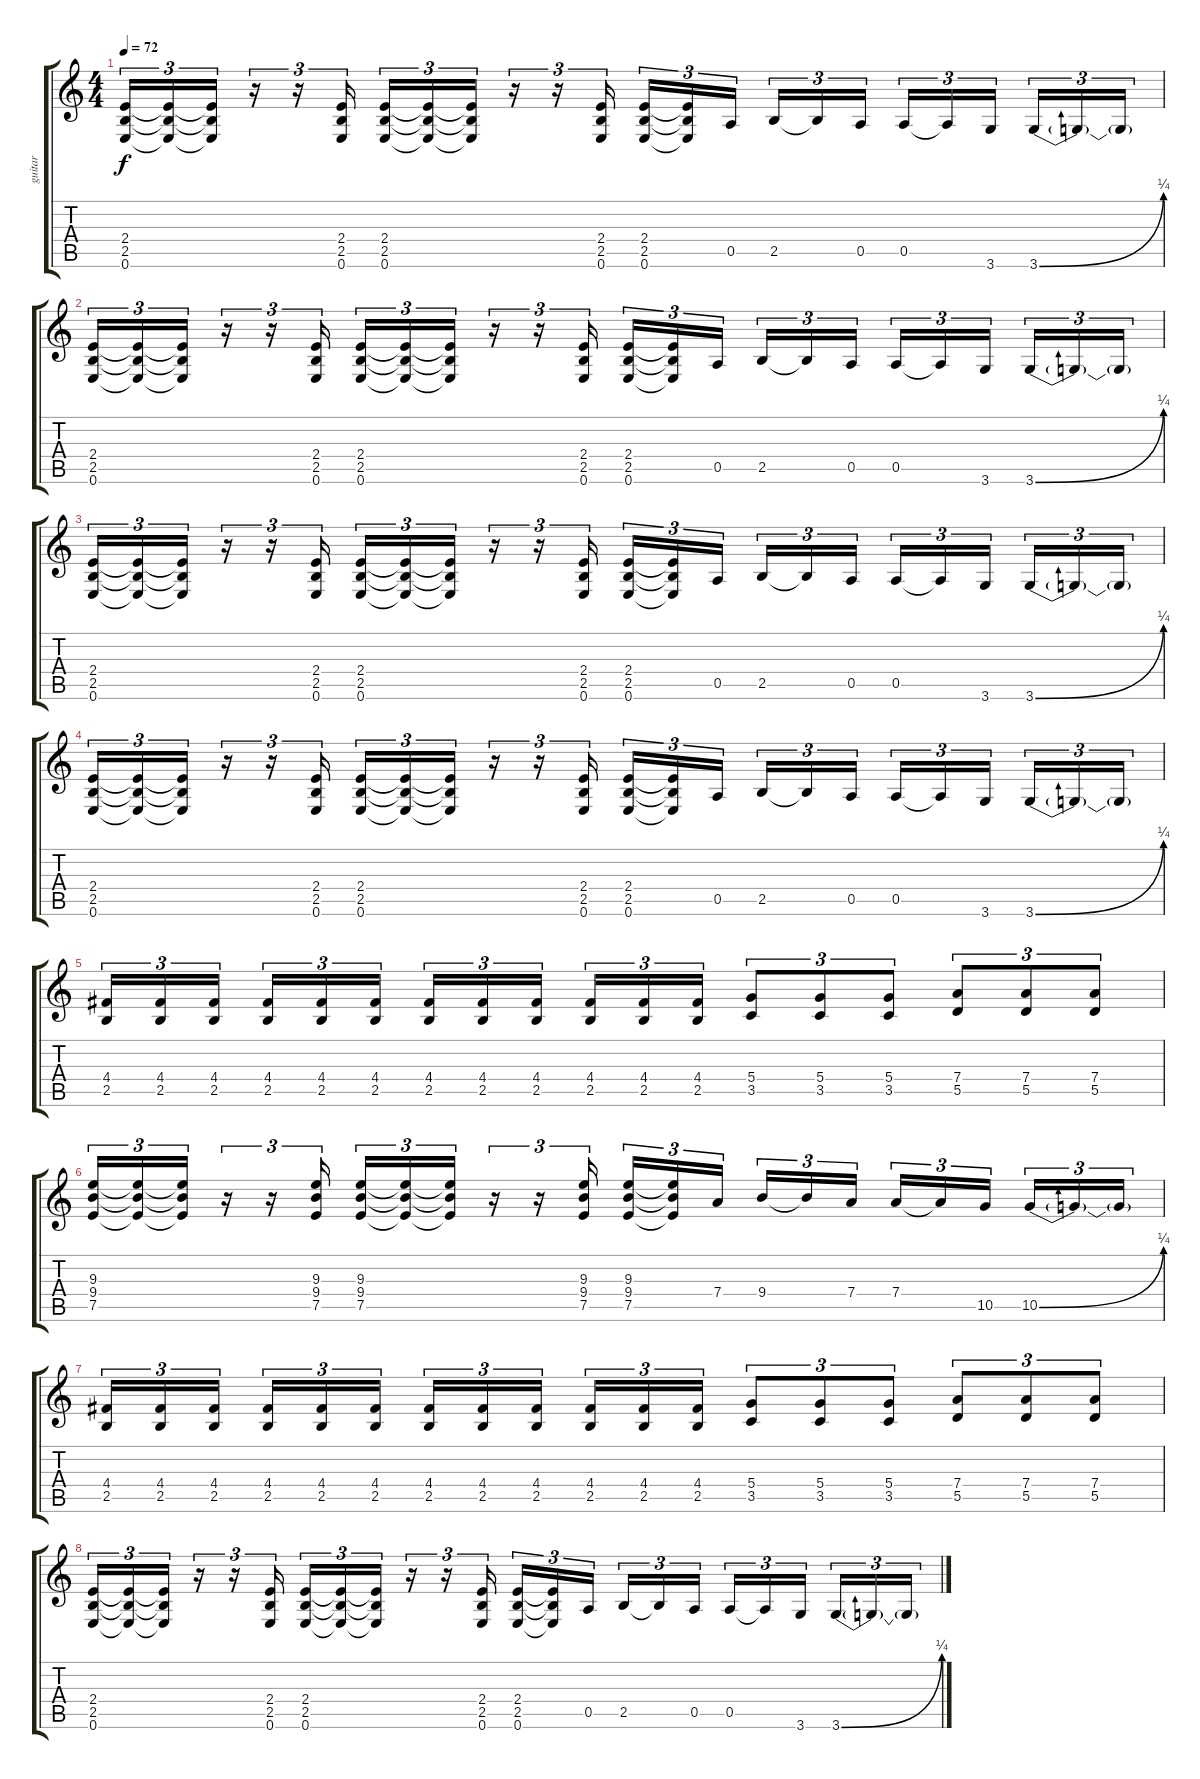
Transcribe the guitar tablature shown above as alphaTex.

\track ("guitar" "guitar") {instrument acousticguitarsteel}
\staff {score tabs}
\tuning (E4 B3 G3 D3 A2 E2) {hide}
\ts (4 4)
\tempo 72
\clef g2
\ks c
(2.4 2.5 0.6).16{tu (3 2) dy f instrument overdrivenguitar} (2.4{t} 2.5{t} 0.6{t}).16{tu (3 2)} (2.4{t} 2.5{t} 0.6{t}).16{tu (3 2)} r.16{tu (3 2)} r.16{tu (3 2)} (2.4 2.5 0.6).16{tu (3 2)} (2.4 2.5 0.6).16{tu (3 2)} (2.4{t} 2.5{t} 0.6{t}).16{tu (3 2)} (2.4{t} 2.5{t} 0.6{t}).16{tu (3 2)} r.16{tu (3 2)} r.16{tu (3 2)} (2.4 2.5 0.6).16{tu (3 2)} (2.4 2.5 0.6).16{tu (3 2)} (2.4{t} 2.5{t} 0.6{t}).16{tu (3 2)} 0.5.16{tu (3 2) beam splitsecondary} 2.5.16{tu (3 2)} 2.5{t}.16{tu (3 2)} 0.5.16{tu (3 2)} 0.5.16{tu (3 2)} 0.5{t}.16{tu (3 2)} 3.6.16{tu (3 2) beam splitsecondary} 3.6{be (bend 0 0 60 1)}.16{tu (3 2)} 3.6{t}.16{tu (3 2)} 3.6{t}.16{tu (3 2)} |
(2.4 2.5 0.6).16{tu (3 2)} (2.4{t} 2.5{t} 0.6{t}).16{tu (3 2)} (2.4{t} 2.5{t} 0.6{t}).16{tu (3 2)} r.16{tu (3 2)} r.16{tu (3 2)} (2.4 2.5 0.6).16{tu (3 2)} (2.4 2.5 0.6).16{tu (3 2)} (2.4{t} 2.5{t} 0.6{t}).16{tu (3 2)} (2.4{t} 2.5{t} 0.6{t}).16{tu (3 2)} r.16{tu (3 2)} r.16{tu (3 2)} (2.4 2.5 0.6).16{tu (3 2)} (2.4 2.5 0.6).16{tu (3 2)} (2.4{t} 2.5{t} 0.6{t}).16{tu (3 2)} 0.5.16{tu (3 2) beam splitsecondary} 2.5.16{tu (3 2)} 2.5{t}.16{tu (3 2)} 0.5.16{tu (3 2)} 0.5.16{tu (3 2)} 0.5{t}.16{tu (3 2)} 3.6.16{tu (3 2) beam splitsecondary} 3.6{be (bend 0 0 60 1)}.16{tu (3 2)} 3.6{t}.16{tu (3 2)} 3.6{t}.16{tu (3 2)} |
(2.4 2.5 0.6).16{tu (3 2)} (2.4{t} 2.5{t} 0.6{t}).16{tu (3 2)} (2.4{t} 2.5{t} 0.6{t}).16{tu (3 2)} r.16{tu (3 2)} r.16{tu (3 2)} (2.4 2.5 0.6).16{tu (3 2)} (2.4 2.5 0.6).16{tu (3 2)} (2.4{t} 2.5{t} 0.6{t}).16{tu (3 2)} (2.4{t} 2.5{t} 0.6{t}).16{tu (3 2)} r.16{tu (3 2)} r.16{tu (3 2)} (2.4 2.5 0.6).16{tu (3 2)} (2.4 2.5 0.6).16{tu (3 2)} (2.4{t} 2.5{t} 0.6{t}).16{tu (3 2)} 0.5.16{tu (3 2) beam splitsecondary} 2.5.16{tu (3 2)} 2.5{t}.16{tu (3 2)} 0.5.16{tu (3 2)} 0.5.16{tu (3 2)} 0.5{t}.16{tu (3 2)} 3.6.16{tu (3 2) beam splitsecondary} 3.6{be (bend 0 0 60 1)}.16{tu (3 2)} 3.6{t}.16{tu (3 2)} 3.6{t}.16{tu (3 2)} |
(2.4 2.5 0.6).16{tu (3 2)} (2.4{t} 2.5{t} 0.6{t}).16{tu (3 2)} (2.4{t} 2.5{t} 0.6{t}).16{tu (3 2)} r.16{tu (3 2)} r.16{tu (3 2)} (2.4 2.5 0.6).16{tu (3 2)} (2.4 2.5 0.6).16{tu (3 2)} (2.4{t} 2.5{t} 0.6{t}).16{tu (3 2)} (2.4{t} 2.5{t} 0.6{t}).16{tu (3 2)} r.16{tu (3 2)} r.16{tu (3 2)} (2.4 2.5 0.6).16{tu (3 2)} (2.4 2.5 0.6).16{tu (3 2)} (2.4{t} 2.5{t} 0.6{t}).16{tu (3 2)} 0.5.16{tu (3 2) beam splitsecondary} 2.5.16{tu (3 2)} 2.5{t}.16{tu (3 2)} 0.5.16{tu (3 2)} 0.5.16{tu (3 2)} 0.5{t}.16{tu (3 2)} 3.6.16{tu (3 2) beam splitsecondary} 3.6{be (bend 0 0 60 1)}.16{tu (3 2)} 3.6{t}.16{tu (3 2)} 3.6{t}.16{tu (3 2)} |
(4.4 2.5).16{tu (3 2)} (4.4 2.5).16{tu (3 2)} (4.4 2.5).16{tu (3 2) beam splitsecondary} (4.4 2.5).16{tu (3 2)} (4.4 2.5).16{tu (3 2)} (4.4 2.5).16{tu (3 2)} (4.4 2.5).16{tu (3 2)} (4.4 2.5).16{tu (3 2)} (4.4 2.5).16{tu (3 2) beam splitsecondary} (4.4 2.5).16{tu (3 2)} (4.4 2.5).16{tu (3 2)} (4.4 2.5).16{tu (3 2)} (5.4 3.5).8{tu (3 2)} (5.4 3.5).8{tu (3 2)} (5.4 3.5).8{tu (3 2)} (7.4 5.5).8{tu (3 2)} (7.4 5.5).8{tu (3 2)} (7.4 5.5).8{tu (3 2)} |
(9.3 9.4 7.5).16{tu (3 2)} (9.3{t} 9.4{t} 7.5{t}).16{tu (3 2)} (9.3{t} 9.4{t} 7.5{t}).16{tu (3 2)} r.16{tu (3 2)} r.16{tu (3 2)} (9.3 9.4 7.5).16{tu (3 2)} (9.3 9.4 7.5).16{tu (3 2)} (9.3{t} 9.4{t} 7.5{t}).16{tu (3 2)} (9.3{t} 9.4{t} 7.5{t}).16{tu (3 2)} r.16{tu (3 2)} r.16{tu (3 2)} (9.3 9.4 7.5).16{tu (3 2)} (9.3 9.4 7.5).16{tu (3 2)} (9.3{t} 9.4{t} 7.5{t}).16{tu (3 2)} 7.4.16{tu (3 2) beam splitsecondary} 9.4.16{tu (3 2)} 9.4{t}.16{tu (3 2)} 7.4.16{tu (3 2)} 7.4.16{tu (3 2)} 7.4{t}.16{tu (3 2)} 10.5.16{tu (3 2) beam splitsecondary} 10.5{be (bend 0 0 60 1)}.16{tu (3 2)} 10.5{t}.16{tu (3 2)} 10.5{t}.16{tu (3 2)} |
(4.4 2.5).16{tu (3 2)} (4.4 2.5).16{tu (3 2)} (4.4 2.5).16{tu (3 2) beam splitsecondary} (4.4 2.5).16{tu (3 2)} (4.4 2.5).16{tu (3 2)} (4.4 2.5).16{tu (3 2)} (4.4 2.5).16{tu (3 2)} (4.4 2.5).16{tu (3 2)} (4.4 2.5).16{tu (3 2) beam splitsecondary} (4.4 2.5).16{tu (3 2)} (4.4 2.5).16{tu (3 2)} (4.4 2.5).16{tu (3 2)} (5.4 3.5).8{tu (3 2)} (5.4 3.5).8{tu (3 2)} (5.4 3.5).8{tu (3 2)} (7.4 5.5).8{tu (3 2)} (7.4 5.5).8{tu (3 2)} (7.4 5.5).8{tu (3 2)} |
(2.4 2.5 0.6).16{tu (3 2)} (2.4{t} 2.5{t} 0.6{t}).16{tu (3 2)} (2.4{t} 2.5{t} 0.6{t}).16{tu (3 2)} r.16{tu (3 2)} r.16{tu (3 2)} (2.4 2.5 0.6).16{tu (3 2)} (2.4 2.5 0.6).16{tu (3 2)} (2.4{t} 2.5{t} 0.6{t}).16{tu (3 2)} (2.4{t} 2.5{t} 0.6{t}).16{tu (3 2)} r.16{tu (3 2)} r.16{tu (3 2)} (2.4 2.5 0.6).16{tu (3 2)} (2.4 2.5 0.6).16{tu (3 2)} (2.4{t} 2.5{t} 0.6{t}).16{tu (3 2)} 0.5.16{tu (3 2) beam splitsecondary} 2.5.16{tu (3 2)} 2.5{t}.16{tu (3 2)} 0.5.16{tu (3 2)} 0.5.16{tu (3 2)} 0.5{t}.16{tu (3 2)} 3.6.16{tu (3 2) beam splitsecondary} 3.6{be (bend 0 0 60 1)}.16{tu (3 2)} 3.6{t}.16{tu (3 2)} 3.6{t}.16{tu (3 2)}
